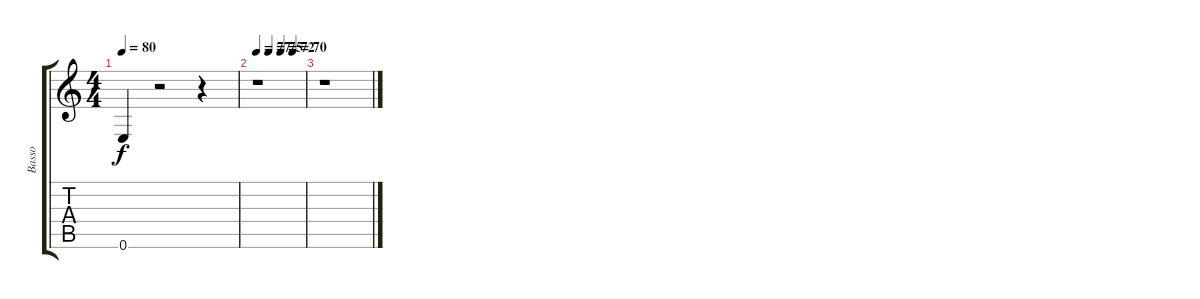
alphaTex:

\track ("Basso" "Basso") {instrument acousticbass}
\staff {score tabs}
\tuning (E4 B3 G3 D3 A2 E2) {hide}
\ts (4 4)
\tempo 80
\clef g2
\ks c
0.6.4{dy f} r.2 r.4 |
\tempo 77
\tempo (75 0.25)
\tempo (72 0.5)
\tempo (70 0.75)
r.1 |
r.1
